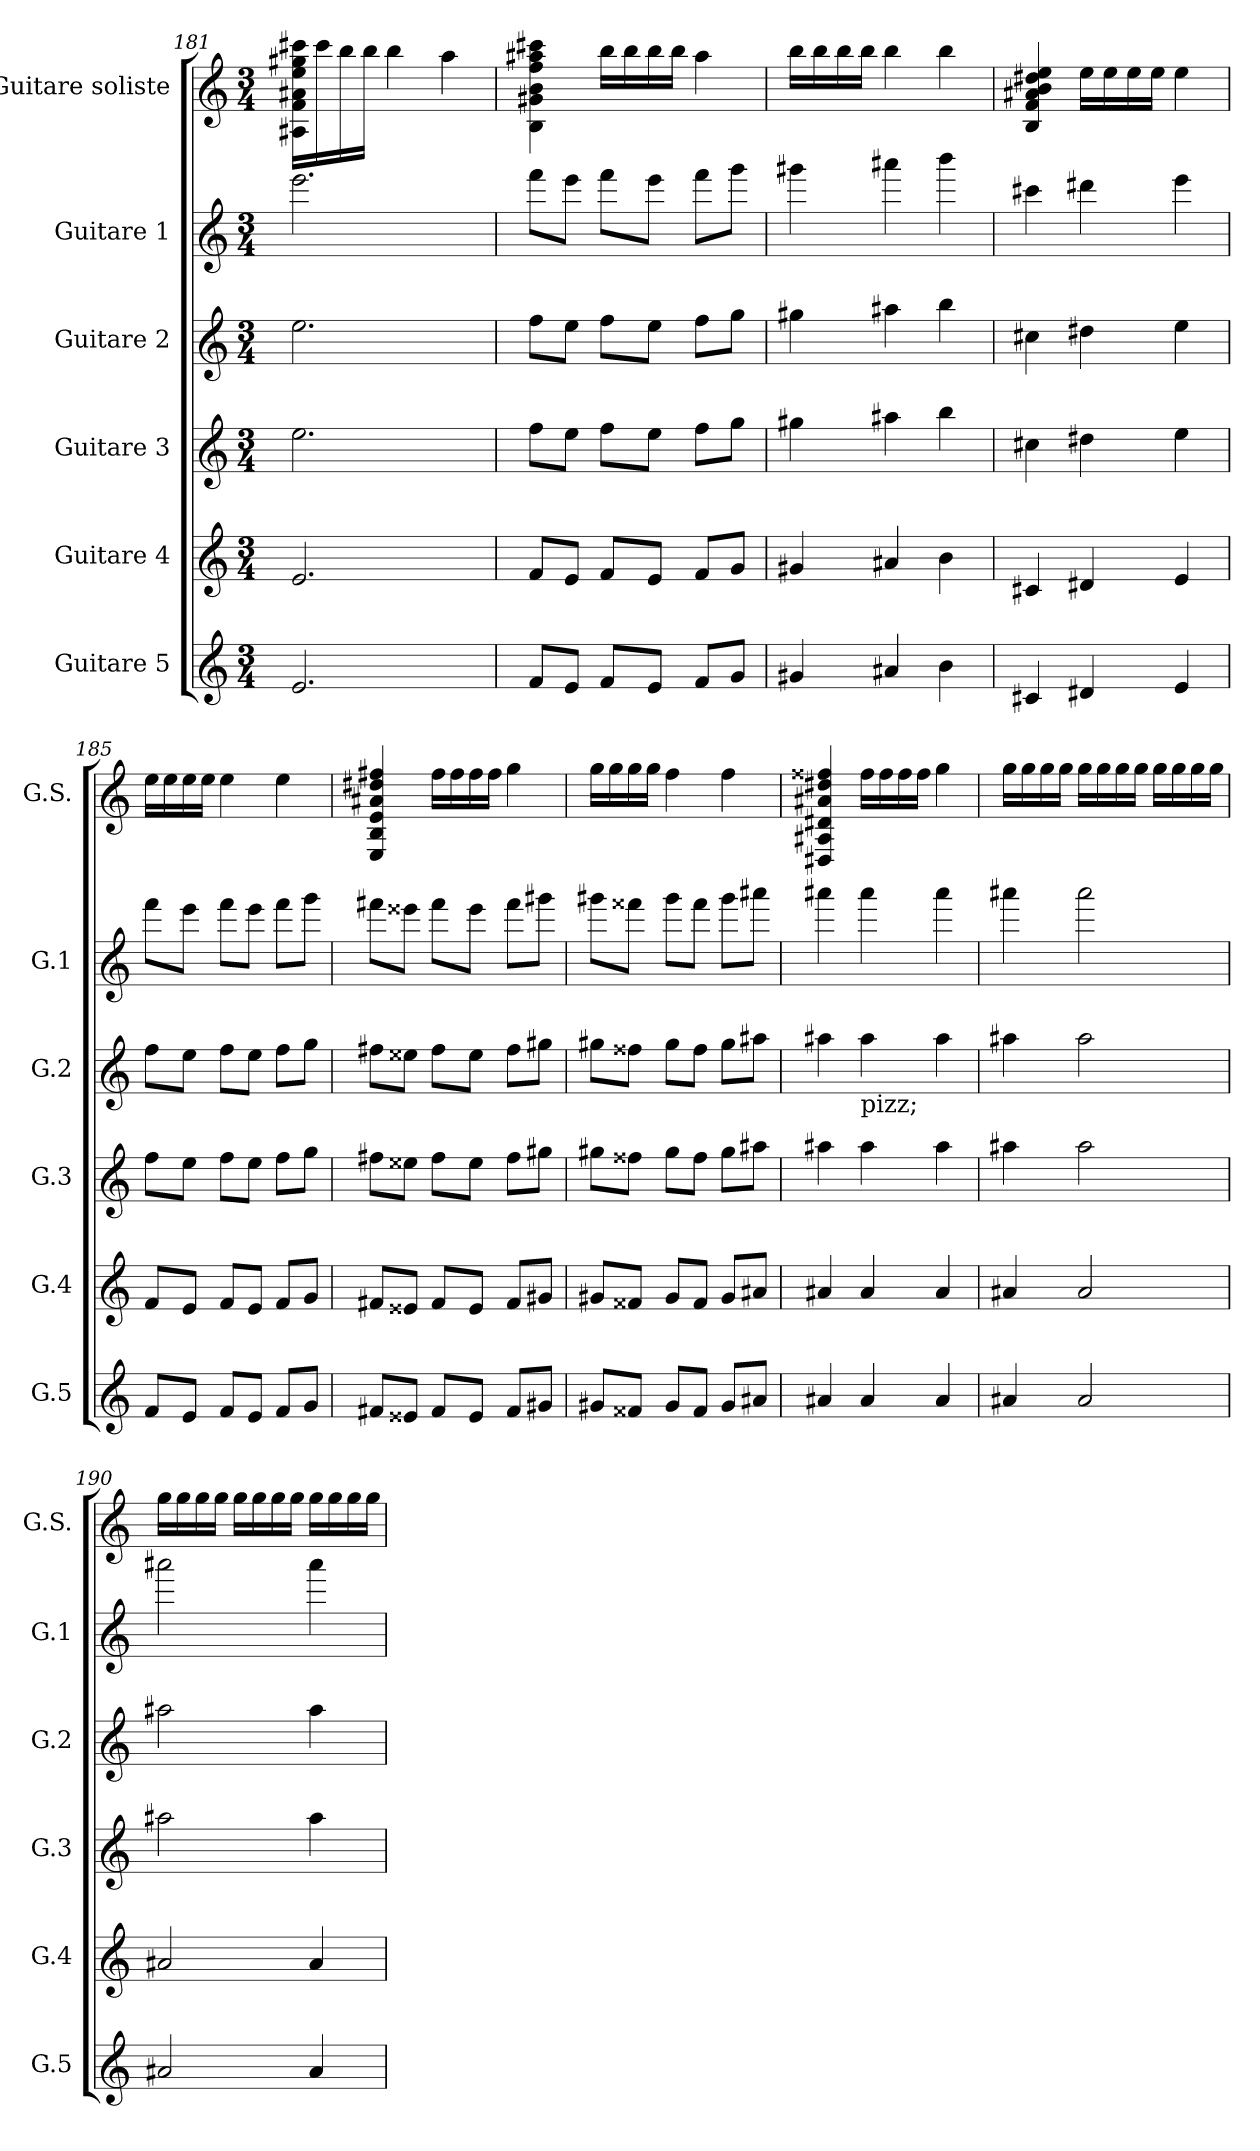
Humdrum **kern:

**kern	**kern	**kern	**kern	**kern	**kern
*part6	*part5	*part4	*part3	*part2	*part1
*staff6	*staff5	*staff4	*staff3	*staff2	*staff1
*I"Guitare 5	*I"Guitare 4	*I"Guitare 3	*I"Guitare 2	*I"Guitare 1	*I"Guitare soliste
*I'G.5	*I'G.4	*I'G.3	*I'G.2	*I'G.1	*I'G.S.
*clefG2	*clefG2	*clefG2	*clefG2	*clefG2	*clefG2
*ITrd7c12	*ITrd7c12	*ITrd7c12	*ITrd7c12	*ITrd7c12	*ITrd7c12
*k[]	*k[]	*k[]	*k[]	*k[]	*k[]
*C:	*C:	*C:	*C:	*C:	*C:
*M3/4	*M3/4	*M3/4	*M3/4	*M3/4	*M3/4
=181	=181	=181	=181	=181	=181
2.E/	2.E/	2.e\	2.e\	2.ee\	16AA#X\ 16F\ 16A#X\ 16e\ 16g#X\ 16cc#X\LL
.	.	.	.	.	16cc#\
.	.	.	.	.	16b\
.	.	.	.	.	16b\JJ
.	.	.	.	.	4b\
.	.	.	.	.	4a\
=182	=182	=182	=182	=182	=182
8F/L	8F/L	8f\L	8f\L	8ff\L	4BB\ 4G#X\ 4B\ 4f\ 4a#X\ 4cc#X\
8E/J	8E/J	8e\J	8e\J	8ee\J	.
8F/L	8F/L	8f\L	8f\L	8ff\L	16b\LL
.	.	.	.	.	16b\
8E/J	8E/J	8e\J	8e\J	8ee\J	16b\
.	.	.	.	.	16b\JJ
8F/L	8F/L	8f\L	8f\L	8ff\L	4a#\
8G/J	8G/J	8g\J	8g\J	8gg\J	.
=183	=183	=183	=183	=183	=183
4G#X/	4G#X/	4g#X\	4g#X\	4gg#X\	16b\LL
.	.	.	.	.	16b\
.	.	.	.	.	16b\
.	.	.	.	.	16b\JJ
4A#X/	4A#X/	4a#X\	4a#X\	4aa#X\	4b\
4B\	4B\	4b\	4b\	4bb\	4b\
!!LO:PB:g=z
=184	=184	=184	=184	=184	=184
4C#X/	4C#X/	4c#X\	4c#X\	4cc#X\	4BB/ 4F/ 4A#X/ 4B/ 4d#X/ 4e/
4D#X/	4D#X/	4d#X\	4d#X\	4dd#X\	16e\LL
.	.	.	.	.	16e\
.	.	.	.	.	16e\
.	.	.	.	.	16e\JJ
4E/	4E/	4e\	4e\	4ee\	4e\
=185	=185	=185	=185	=185	=185
8F/L	8F/L	8f\L	8f\L	8ff\L	16e\LL
.	.	.	.	.	16e\
8E/J	8E/J	8e\J	8e\J	8ee\J	16e\
.	.	.	.	.	16e\JJ
8F/L	8F/L	8f\L	8f\L	8ff\L	4e\
8E/J	8E/J	8e\J	8e\J	8ee\J	.
8F/L	8F/L	8f\L	8f\L	8ff\L	4e\
8G/J	8G/J	8g\J	8g\J	8gg\J	.
=186	=186	=186	=186	=186	=186
8F#X/L	8F#X/L	8f#X\L	8f#X\L	8ff#X\L	4EE/ 4BB/ 4E/ 4A#X/ 4d#X/ 4f#X/
8E##X/J	8E##X/J	8e##X\J	8e##X\J	8ee##X\J	.
8F#/L	8F#/L	8f#\L	8f#\L	8ff#\L	16f#\LL
.	.	.	.	.	16f#\
8E##/J	8E##/J	8e##\J	8e##\J	8ee##\J	16f#\
.	.	.	.	.	16f#\JJ
8F#/L	8F#/L	8f#\L	8f#\L	8ff#\L	4g\
8G#X/J	8G#X/J	8g#X\J	8g#X\J	8gg#X\J	.
=187	=187	=187	=187	=187	=187
8G#X/L	8G#X/L	8g#X\L	8g#X\L	8gg#X\L	16g\LL
.	.	.	.	.	16g\
8F##X/J	8F##X/J	8f##X\J	8f##X\J	8ff##X\J	16g\
.	.	.	.	.	16g\JJ
8G#/L	8G#/L	8g#\L	8g#\L	8gg#\L	4f\
8F##/J	8F##/J	8f##\J	8f##\J	8ff##\J	.
8G#/L	8G#/L	8g#\L	8g#\L	8gg#\L	4f\
8A#X/J	8A#X/J	8a#X\J	8a#X\J	8aa#X\J	.
!!LO:PB:g=z
=188	=188	=188	=188	=188	=188
4A#X/	4A#X/	4a#X\	4a#X\	4aa#X\	4DD#X/ 4AA#X/ 4D#X/ 4A#X/ 4d#X/ 4f##X/
!	!	!	!LO:TX:b:t=pizz;	!	!
4A#/	4A#/	4a#\	4a#\	4aa#\	16f##\LL
.	.	.	.	.	16f##\
.	.	.	.	.	16f##\
.	.	.	.	.	16f##\JJ
4A#/	4A#/	4a#\	4a#\	4aa#\	4g\
=189	=189	=189	=189	=189	=189
4A#X/	4A#X/	4a#X\	4a#X\	4aa#X\	16g\LL
.	.	.	.	.	16g\
.	.	.	.	.	16g\
.	.	.	.	.	16g\JJ
2A#/	2A#/	2a#\	2a#\	2aa#\	16g\LL
.	.	.	.	.	16g\
.	.	.	.	.	16g\
.	.	.	.	.	16g\JJ
.	.	.	.	.	16g\LL
.	.	.	.	.	16g\
.	.	.	.	.	16g\
.	.	.	.	.	16g\JJ
=190	=190	=190	=190	=190	=190
2A#X/	2A#X/	2a#X\	2a#X\	2aa#X\	16g\LL
.	.	.	.	.	16g\
.	.	.	.	.	16g\
.	.	.	.	.	16g\JJ
.	.	.	.	.	16g\LL
.	.	.	.	.	16g\
.	.	.	.	.	16g\
.	.	.	.	.	16g\JJ
4A#/	4A#/	4a#\	4a#\	4aa#\	16g\LL
.	.	.	.	.	16g\
.	.	.	.	.	16g\
.	.	.	.	.	16g\JJ
=	=	=	=	=	=
*-	*-	*-	*-	*-	*-
